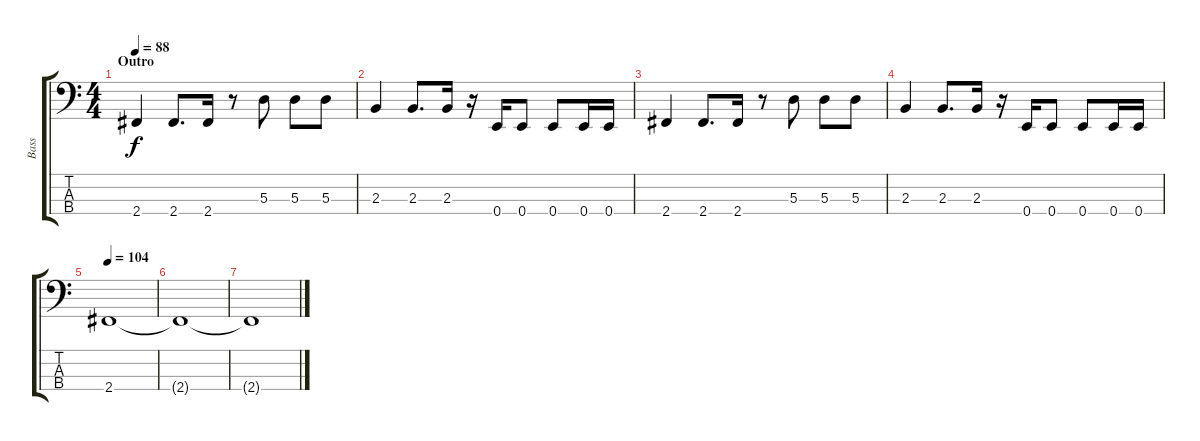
\track ("Bass" "Bass") {instrument electricbassfinger}
\staff {score tabs}
\tuning (G2 D2 A1 E1) {hide}
\ts (4 4)
\section ("" "Outro")
\tempo 88
\clef f4
\ks c
2.4.4{dy f} 2.4.8{d} 2.4.16 r.8 5.3.8 5.3.8 5.3.8 |
2.3.4 2.3.8{d} 2.3.16 r.16 0.4.16 0.4.8 0.4.8 0.4.16 0.4.16 |
2.4.4 2.4.8{d} 2.4.16 r.8 5.3.8 5.3.8 5.3.8 |
2.3.4 2.3.8{d} 2.3.16 r.16 0.4.16 0.4.8 0.4.8 0.4.16 0.4.16 |
\tempo 104
2.4.1 |
2.4{t}.1 |
2.4{t}.1
